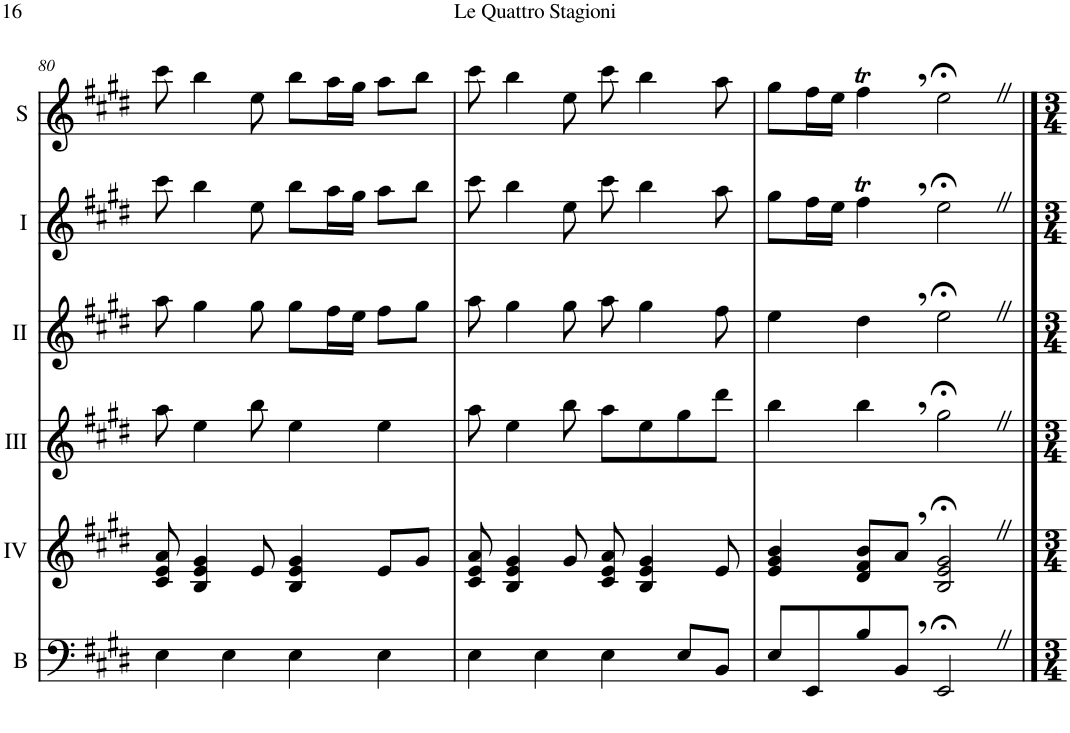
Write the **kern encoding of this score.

**kern	**kern	**kern	**kern	**kern	**kern
*part6	*part5	*part4	*part3	*part2	*part1
*staff6	*staff5	*staff4	*staff3	*staff2	*staff1
*I"Bass	*I"Acc. 4	*I"Acc. 3	*I"Acc. 2	*I"Acc. 1	*I"Solo
*I'B	*	*	*	*	*I'S
!!LO:PB:g=z
*clefF4	*clefG2	*clefG2	*clefG2	*clefG2	*clefG2
*Trd7c12	*	*Trd7c12	*	*	*
*k[f#c#g#d#]	*k[f#c#g#d#]	*k[f#c#g#d#]	*k[f#c#g#d#]	*k[f#c#g#d#]	*k[f#c#g#d#]
*M4/4	*M4/4	*M4/4	*M4/4	*M4/4	*M4/4
*met(c)	*met(c)	*met(c)	*met(c)	*met(c)	*met(c)
=80	=80	=80	=80	=80	=80
4E\	8c#/ 8e/ 8a/	8aa\	8aa\	8ccc#\	8ccc#\
.	4B/ 4e/ 4g#/	4ee\	4gg#\	4bb\	4bb\
4E\	.	.	.	.	.
.	8e/	8bb\	8gg#\	8ee\	8ee\
4E\	4B/ 4e/ 4g#/	4ee\	8gg#\L	8bb\L	8bb\L
.	.	.	16ff#\L	16aa\L	16aa\L
.	.	.	16ee\JJ	16gg#\JJ	16gg#\JJ
4E\	8e/L	4ee\	8ff#\L	8aa\L	8aa\L
.	8g#/J	.	8gg#\J	8bb\J	8bb\J
=81	=81	=81	=81	=81	=81
4E\	8c#/ 8e/ 8a/	8aa\	8aa\	8ccc#\	8ccc#\
.	4B/ 4e/ 4g#/	4ee\	4gg#\	4bb\	4bb\
4E\	.	.	.	.	.
.	8g#/	8bb\	8gg#\	8ee\	8ee\
4E\	8c#/ 8e/ 8a/	8aa\L	8aa\	8ccc#\	8ccc#\
.	4B/ 4e/ 4g#/	8ee\	4gg#\	4bb\	4bb\
8E/L	.	8gg#\	.	.	.
8BB/J	8e/	8ddd#\J	8ff#\	8aa\	8aa\
=82	=82	=82	=82	=82	=82
8E/L	4e/ 4g#/ 4b/	4bb\	4ee\	8gg#\L	8gg#\L
8EE/	.	.	.	16ff#\L	16ff#\L
.	.	.	.	16ee\JJ	16ee\JJ
8B/	8d#/ 8f#/ 8b/L	4bb,\	4dd#,\	4ff#T,\	4ff#T,\
8BB,/J	8a,/J	.	.	.	.
2EE;<Z/	2B/;<Z 2e/;<Z 2g#/;<Z	2gg#;<Z\	2ee;<Z\	2ee;<Z\	2ee;<Z\
==	==	==	==	==	==
*-	*-	*-	*-	*-	*-
